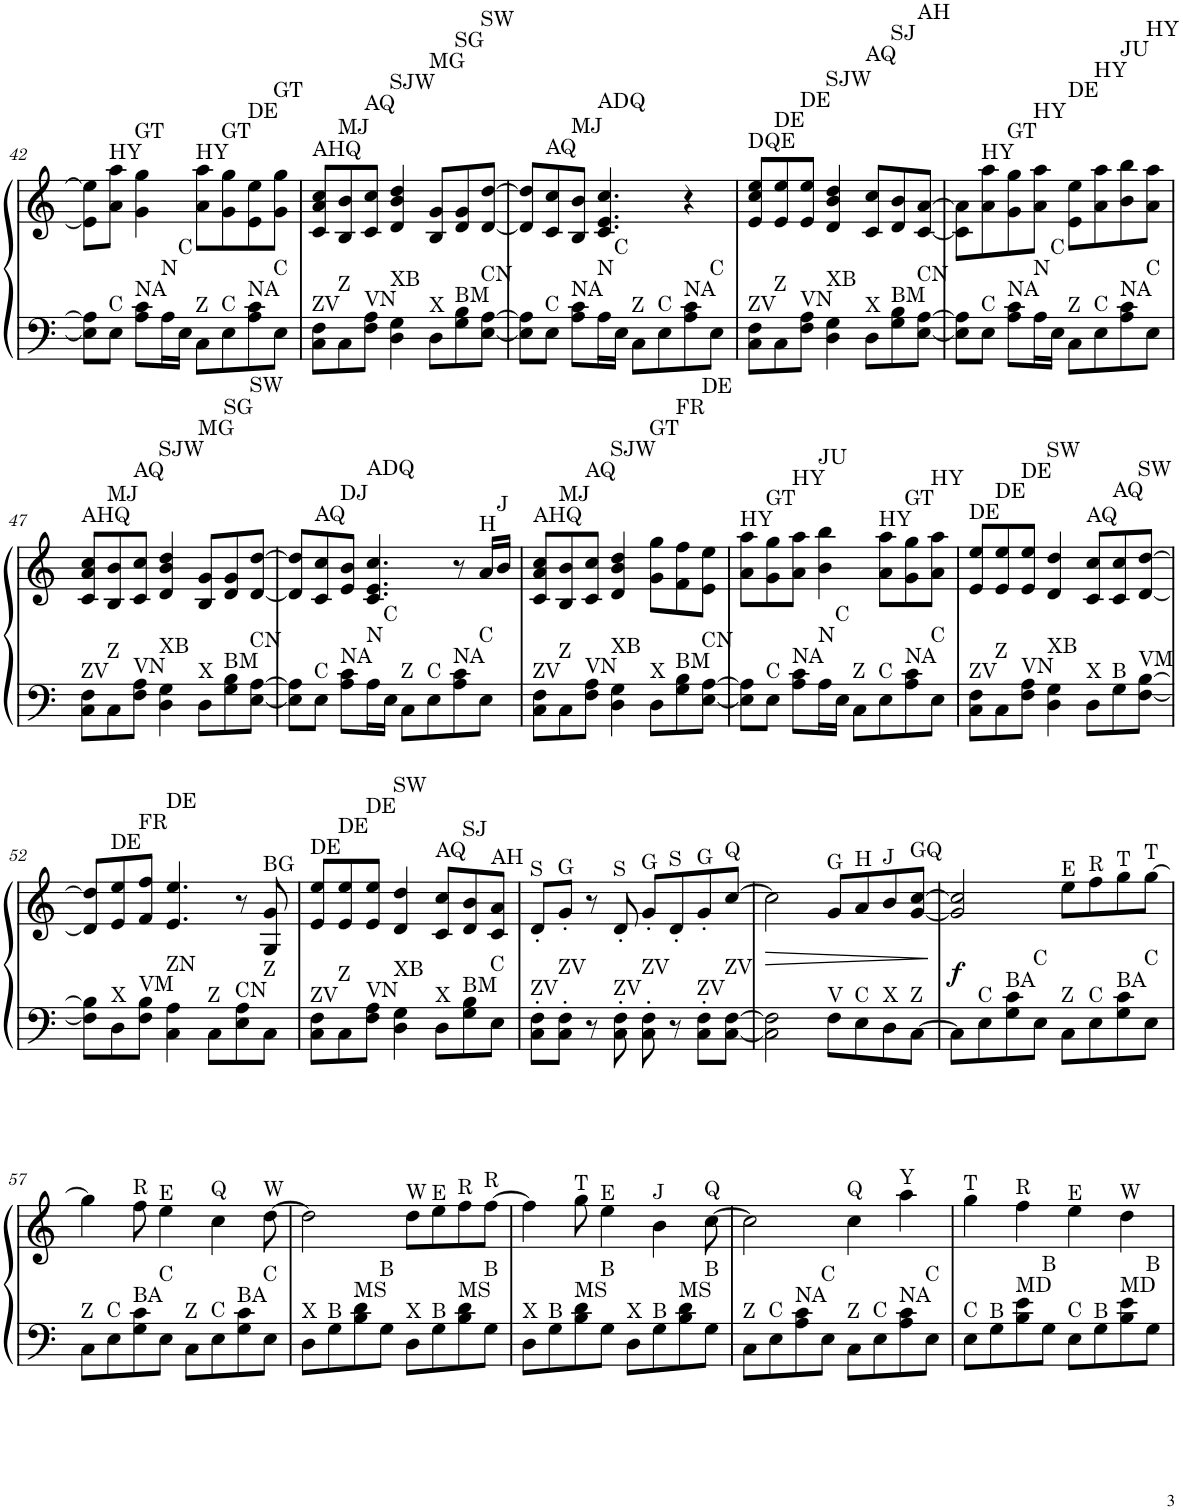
**kern	**kern	**dynam
*part1	*part1	*part1
*staff2	*staff1	*staff1/2
*I"Piano	*	*
*I'Pno.	*	*
!!LO:PB:g=z
*clefF4	*clefG2	*
*k[]	*k[]	*
*M4/4	*M4/4	*
=42	=42	=42
8E\] 8A\]L	8e\] 8ee\]L	.
!	!LO:TX:a:t=HY	!
!LO:TX:a:t=C	!	!
8E\J	8a\ 8aa\J	.
!	!LO:TX:a:t=GT	!
!LO:TX:a:t=NA	!	!
8A\ 8c\L	4g\ 4gg\	.
!LO:TX:a:t=N	!	!
16A\L	.	.
!LO:TX:a:t=C	!	!
16E\JJ	.	.
!	!LO:TX:a:t=HY	!
!LO:TX:a:t=Z	!	!
8C\L	8a\ 8aa\L	.
!	!LO:TX:a:t=GT	!
!LO:TX:a:t=C	!	!
8E\	8g\ 8gg\	.
!	!LO:TX:a:t=DE	!
!LO:TX:a:t=NA	!	!
8A\ 8c\	8e\ 8ee\	.
!	!LO:TX:a:t=GT	!
!LO:TX:a:t=C	!	!
8E\J	8g\ 8gg\J	.
=43	=43	=43
!	!LO:TX:a:t=AHQ	!
!LO:TX:a:t=ZV	!	!
8C\ 8F\L	8c/ 8a/ 8cc/L	.
!	!LO:TX:a:t=MJ	!
!LO:TX:a:t=Z	!	!
8C\	8B/ 8b/	.
!	!LO:TX:a:t=AQ	!
!LO:TX:a:t=VN	!	!
8F\ 8A\J	8c/ 8cc/J	.
!	!LO:TX:a:t=SJW	!
!LO:TX:a:t=XB	!	!
4D\ 4G\	4d/ 4b/ 4dd/	.
!	!LO:TX:a:t=MG	!
!LO:TX:a:t=X	!	!
8D\L	8B/ 8g/L	.
!	!LO:TX:a:t=SG	!
!LO:TX:a:t=BM	!	!
8G\ 8B\	8d/ 8g/	.
!	!LO:TX:a:t=SW	!
!LO:TX:a:t=CN	!	!
[8E\ [8A\J	[8d/ [8dd/J	.
=44	=44	=44
8E\] 8A\]L	8d/] 8dd/]L	.
!	!LO:TX:a:t=AQ	!
!LO:TX:a:t=C	!	!
8E\J	8c/ 8cc/	.
!	!LO:TX:a:t=MJ	!
!LO:TX:a:t=NA	!	!
8A\ 8c\L	8B/ 8b/J	.
!	!LO:TX:a:t=ADQ	!
!LO:TX:a:t=N	!	!
16A\L	4.c/ 4.e/ 4.cc/	.
!LO:TX:a:t=C	!	!
16E\JJ	.	.
!LO:TX:a:t=Z	!	!
8C\L	.	.
!LO:TX:a:t=C	!	!
8E\	.	.
!LO:TX:a:t=NA	!	!
8A\ 8c\	4r	.
!LO:TX:a:t=C	!	!
8E\J	.	.
=45	=45	=45
!	!LO:TX:a:t=DQE	!
!LO:TX:a:t=ZV	!	!
8C\ 8F\L	8e/ 8cc/ 8ee/L	.
!	!LO:TX:a:t=DE	!
!LO:TX:a:t=Z	!	!
8C\	8e/ 8ee/	.
!	!LO:TX:a:t=DE	!
!LO:TX:a:t=VN	!	!
8F\ 8A\J	8e/ 8ee/J	.
!	!LO:TX:a:t=SJW	!
!LO:TX:a:t=XB	!	!
4D\ 4G\	4d/ 4b/ 4dd/	.
!	!LO:TX:a:t=AQ	!
!LO:TX:a:t=X	!	!
8D\L	8c/ 8cc/L	.
!	!LO:TX:a:t=SJ	!
!LO:TX:a:t=BM	!	!
8G\ 8B\	8d/ 8b/	.
!	!LO:TX:a:t=AH	!
!LO:TX:a:t=CN	!	!
[8E\ [8A\J	[8c/ [8a/J	.
=46	=46	=46
8E\] 8A\]L	8c\] 8a\]L	.
!	!LO:TX:a:t=HY	!
!LO:TX:a:t=C	!	!
8E\J	8a\ 8aa\	.
!	!LO:TX:a:t=GT	!
!LO:TX:a:t=NA	!	!
8A\ 8c\L	8g\ 8gg\	.
!	!LO:TX:a:t=HY	!
!LO:TX:a:t=N	!	!
16A\L	8a\ 8aa\J	.
!LO:TX:a:t=C	!	!
16E\JJ	.	.
!	!LO:TX:a:t=DE	!
!LO:TX:a:t=Z	!	!
8C\L	8e\ 8ee\L	.
!	!LO:TX:a:t=HY	!
!LO:TX:a:t=C	!	!
8E\	8a\ 8aa\	.
!	!LO:TX:a:t=JU	!
!LO:TX:a:t=NA	!	!
8A\ 8c\	8b\ 8bb\	.
!	!LO:TX:a:t=HY	!
!LO:TX:a:t=C	!	!
8E\J	8a\ 8aa\J	.
!!LO:LB:g=z
=47	=47	=47
!	!LO:TX:a:t=AHQ	!
!LO:TX:a:t=ZV	!	!
8C\ 8F\L	8c/ 8a/ 8cc/L	.
!	!LO:TX:a:t=MJ	!
!LO:TX:a:t=Z	!	!
8C\	8B/ 8b/	.
!	!LO:TX:a:t=AQ	!
!LO:TX:a:t=VN	!	!
8F\ 8A\J	8c/ 8cc/J	.
!	!LO:TX:a:t=SJW	!
!LO:TX:a:t=XB	!	!
4D\ 4G\	4d/ 4b/ 4dd/	.
!	!LO:TX:a:t=MG	!
!LO:TX:a:t=X	!	!
8D\L	8B/ 8g/L	.
!	!LO:TX:a:t=SG	!
!LO:TX:a:t=BM	!	!
8G\ 8B\	8d/ 8g/	.
!	!LO:TX:a:t=SW	!
!LO:TX:a:t=CN	!	!
[8E\ [8A\J	[8d/ [8dd/J	.
=48	=48	=48
8E\] 8A\]L	8d/] 8dd/]L	.
!	!LO:TX:a:t=AQ	!
!LO:TX:a:t=C	!	!
8E\J	8c/ 8cc/	.
!	!LO:TX:a:t=DJ	!
!LO:TX:a:t=NA	!	!
8A\ 8c\L	8e/ 8b/J	.
!	!LO:TX:a:t=ADQ	!
!LO:TX:a:t=N	!	!
16A\L	4.c/ 4.e/ 4.cc/	.
!LO:TX:a:t=C	!	!
16E\JJ	.	.
!LO:TX:a:t=Z	!	!
8C\L	.	.
!LO:TX:a:t=C	!	!
8E\	.	.
!LO:TX:a:t=NA	!	!
8A\ 8c\	8r	.
!	!LO:TX:a:t=H	!
!LO:TX:a:t=C	!	!
8E\J	16a/LL	.
!	!LO:TX:a:t=J	!
.	16b/JJ	.
=49	=49	=49
!	!LO:TX:a:t=AHQ	!
!LO:TX:a:t=ZV	!	!
8C\ 8F\L	8c/ 8a/ 8cc/L	.
!	!LO:TX:a:t=MJ	!
!LO:TX:a:t=Z	!	!
8C\	8B/ 8b/	.
!	!LO:TX:a:t=AQ	!
!LO:TX:a:t=VN	!	!
8F\ 8A\J	8c/ 8cc/J	.
!	!LO:TX:a:t=SJW	!
!LO:TX:a:t=XB	!	!
4D\ 4G\	4d/ 4b/ 4dd/	.
!	!LO:TX:a:t=GT	!
!LO:TX:a:t=X	!	!
8D\L	8g\ 8gg\L	.
!	!LO:TX:a:t=FR	!
!LO:TX:a:t=BM	!	!
8G\ 8B\	8f\ 8ff\	.
!	!LO:TX:a:t=DE	!
!LO:TX:a:t=CN	!	!
[8E\ [8A\J	8e\ 8ee\J	.
=50	=50	=50
!	!LO:TX:a:t=HY	!
8E\] 8A\]L	8a\ 8aa\L	.
!	!LO:TX:a:t=GT	!
!LO:TX:a:t=C	!	!
8E\J	8g\ 8gg\	.
!	!LO:TX:a:t=HY	!
!LO:TX:a:t=NA	!	!
8A\ 8c\L	8a\ 8aa\J	.
!	!LO:TX:a:t=JU	!
!LO:TX:a:t=N	!	!
16A\L	4b\ 4bb\	.
!LO:TX:a:t=C	!	!
16E\JJ	.	.
!LO:TX:a:t=Z	!	!
8C\L	.	.
!	!LO:TX:a:t=HY	!
!LO:TX:a:t=C	!	!
8E\	8a\ 8aa\L	.
!	!LO:TX:a:t=GT	!
!LO:TX:a:t=NA	!	!
8A\ 8c\	8g\ 8gg\	.
!	!LO:TX:a:t=HY	!
!LO:TX:a:t=C	!	!
8E\J	8a\ 8aa\J	.
=51	=51	=51
!	!LO:TX:a:t=DE	!
!LO:TX:a:t=ZV	!	!
8C\ 8F\L	8e/ 8ee/L	.
!	!LO:TX:a:t=DE	!
!LO:TX:a:t=Z	!	!
8C\	8e/ 8ee/	.
!	!LO:TX:a:t=DE	!
!LO:TX:a:t=VN	!	!
8F\ 8A\J	8e/ 8ee/J	.
!	!LO:TX:a:t=SW	!
!LO:TX:a:t=XB	!	!
4D\ 4G\	4d/ 4dd/	.
!	!LO:TX:a:t=AQ	!
!LO:TX:a:t=X	!	!
8D\L	8c/ 8cc/L	.
!	!LO:TX:a:t=AQ	!
!LO:TX:a:t=B	!	!
8G\	8c/ 8cc/	.
!	!LO:TX:a:t=SW	!
!LO:TX:a:t=VM	!	!
[8F\ [8B\J	[8d/ [8dd/J	.
!!LO:LB:g=z
=52	=52	=52
8F\] 8B\]L	8d/] 8dd/]L	.
!	!LO:TX:a:t=DE	!
!LO:TX:a:t=X	!	!
8D\	8e/ 8ee/	.
!	!LO:TX:a:t=FR	!
!LO:TX:a:t=VM	!	!
8F\ 8B\J	8f/ 8ff/J	.
!	!LO:TX:a:t=DE	!
!LO:TX:a:t=ZN	!	!
4C\ 4A\	4.e/ 4.ee/	.
!LO:TX:a:t=Z	!	!
8C\L	.	.
!LO:TX:a:t=CN	!	!
8E\ 8A\	8r	.
!	!LO:TX:a:t=BG	!
!LO:TX:a:t=Z	!	!
8C\J	8G/ 8g/	.
=53	=53	=53
!	!LO:TX:a:t=DE	!
!LO:TX:a:t=ZV	!	!
8C\ 8F\L	8e/ 8ee/L	.
!	!LO:TX:a:t=DE	!
!LO:TX:a:t=Z	!	!
8C\	8e/ 8ee/	.
!	!LO:TX:a:t=DE	!
!LO:TX:a:t=VN	!	!
8F\ 8A\J	8e/ 8ee/J	.
!	!LO:TX:a:t=SW	!
!LO:TX:a:t=XB	!	!
4D\ 4G\	4d/ 4dd/	.
!	!LO:TX:a:t=AQ	!
!LO:TX:a:t=X	!	!
8D\L	8c/ 8cc/L	.
!	!LO:TX:a:t=SJ	!
!LO:TX:a:t=BM	!	!
8G\ 8B\	8d/ 8b/	.
!	!LO:TX:a:t=AH	!
!LO:TX:a:t=C	!	!
8E\J	8c/ 8a/J	.
=54	=54	=54
!	!LO:TX:a:t=S	!
!LO:TX:a:t=ZV	!	!
8C\' 8F\'L	8d'/L	.
!	!LO:TX:a:t=G	!
!LO:TX:a:t=ZV	!	!
8C\' 8F\'J	8g'/J	.
8r	8r	.
!	!LO:TX:a:t=S	!
!LO:TX:a:t=ZV	!	!
8C\' 8F\'	8d'/	.
!	!LO:TX:a:t=G	!
!LO:TX:a:t=ZV	!	!
8C\' 8F\'	8g'/L	.
!	!LO:TX:a:t=S	!
8r	8d'/	.
!	!LO:TX:a:t=G	!
!LO:TX:a:t=ZV	!	!
8C\' 8F\'L	8g'/	.
!	!LO:TX:a:t=Q	!
!LO:TX:a:t=ZV	!	!
[8C\ [8F\J	[8cc/J	.
=55	=55	=55
!	!	!LO:HP:b
2C\] 2F\]	2cc\]	>
!	!LO:TX:a:t=G	!
!LO:TX:a:t=V	!	!
8F\L	8g/L	.
!	!LO:TX:a:t=H	!
!LO:TX:a:t=C	!	!
8E\	8a/	.
!	!LO:TX:a:t=J	!
!LO:TX:a:t=X	!	!
8D\	8b/	.
!	!LO:TX:a:t=GQ	!
!LO:TX:a:t=Z	!	!
[8C\J	[8g/ [8cc/J	.
.	.	]
=56	=56	=56
!	!	!LO:DY:a=2
8C\L]	2g/] 2cc/]	f
!LO:TX:a:t=C	!	!
8E\	.	.
!LO:TX:a:t=BA	!	!
8G\ 8c\	.	.
!LO:TX:a:t=C	!	!
8E\J	.	.
!	!LO:TX:a:t=E	!
!LO:TX:a:t=Z	!	!
8C\L	8ee\L	.
!	!LO:TX:a:t=R	!
!LO:TX:a:t=C	!	!
8E\	8ff\	.
!	!LO:TX:a:t=T	!
!LO:TX:a:t=BA	!	!
8G\ 8c\	8gg\	.
!	!LO:TX:a:t=T	!
!LO:TX:a:t=C	!	!
8E\J	[8gg\J	.
!!LO:LB:g=z
=57	=57	=57
!LO:TX:a:t=Z	!	!
8C\L	4gg\]	.
!LO:TX:a:t=C	!	!
8E\	.	.
!	!LO:TX:a:t=R	!
!LO:TX:a:t=BA	!	!
8G\ 8c\	8ff\	.
!	!LO:TX:a:t=E	!
!LO:TX:a:t=C	!	!
8E\J	4ee\	.
!LO:TX:a:t=Z	!	!
8C\L	.	.
!	!LO:TX:a:t=Q	!
!LO:TX:a:t=C	!	!
8E\	4cc\	.
!LO:TX:a:t=BA	!	!
8G\ 8c\	.	.
!	!LO:TX:a:t=W	!
!LO:TX:a:t=C	!	!
8E\J	[8dd\	.
=58	=58	=58
!LO:TX:a:t=X	!	!
8D\L	2dd\]	.
!LO:TX:a:t=B	!	!
8G\	.	.
!LO:TX:a:t=MS	!	!
8B\ 8d\	.	.
!LO:TX:a:t=B	!	!
8G\J	.	.
!	!LO:TX:a:t=W	!
!LO:TX:a:t=X	!	!
8D\L	8dd\L	.
!	!LO:TX:a:t=E	!
!LO:TX:a:t=B	!	!
8G\	8ee\	.
!	!LO:TX:a:t=R	!
!LO:TX:a:t=MS	!	!
8B\ 8d\	8ff\	.
!	!LO:TX:a:t=R	!
!LO:TX:a:t=B	!	!
8G\J	[8ff\J	.
=59	=59	=59
!LO:TX:a:t=X	!	!
8D\L	4ff\]	.
!LO:TX:a:t=B	!	!
8G\	.	.
!	!LO:TX:a:t=T	!
!LO:TX:a:t=MS	!	!
8B\ 8d\	8gg\	.
!	!LO:TX:a:t=E	!
!LO:TX:a:t=B	!	!
8G\J	4ee\	.
!LO:TX:a:t=X	!	!
8D\L	.	.
!	!LO:TX:a:t=J	!
!LO:TX:a:t=B	!	!
8G\	4b\	.
!LO:TX:a:t=MS	!	!
8B\ 8d\	.	.
!	!LO:TX:a:t=Q	!
!LO:TX:a:t=B	!	!
8G\J	[8cc\	.
=60	=60	=60
!LO:TX:a:t=Z	!	!
8C\L	2cc\]	.
!LO:TX:a:t=C	!	!
8E\	.	.
!LO:TX:a:t=NA	!	!
8A\ 8c\	.	.
!LO:TX:a:t=C	!	!
8E\J	.	.
!	!LO:TX:a:t=Q	!
!LO:TX:a:t=Z	!	!
8C\L	4cc\	.
!LO:TX:a:t=C	!	!
8E\	.	.
!	!LO:TX:a:t=Y	!
!LO:TX:a:t=NA	!	!
8A\ 8c\	4aa\	.
!LO:TX:a:t=C	!	!
8E\J	.	.
=61	=61	=61
!	!LO:TX:a:t=T	!
!LO:TX:a:t=C	!	!
8E\L	4gg\	.
!LO:TX:a:t=B	!	!
8G\	.	.
!	!LO:TX:a:t=R	!
!LO:TX:a:t=MD	!	!
8B\ 8e\	4ff\	.
!LO:TX:a:t=B	!	!
8G\J	.	.
!	!LO:TX:a:t=E	!
!LO:TX:a:t=C	!	!
8E\L	4ee\	.
!LO:TX:a:t=B	!	!
8G\	.	.
!	!LO:TX:a:t=W	!
!LO:TX:a:t=MD	!	!
8B\ 8e\	4dd\	.
!LO:TX:a:t=B	!	!
8G\J	.	.
=	=	=
*-	*-	*-
